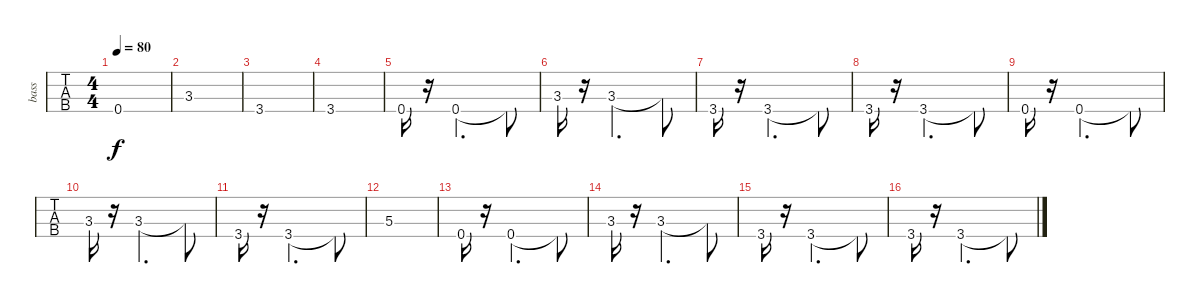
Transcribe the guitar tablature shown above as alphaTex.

\track ("bass" "bass") {instrument acousticguitarnylon}
\staff {tabs}
\tuning (G2 D2 A1 E1) {hide}
\ts (4 4)
\tempo 80
\clef f4
\ks c
0.4.1{dy f} |
3.3.1 |
3.4.1 |
3.4.1 |
0.4.16 r.16 0.4.2{d} 0.4{t}.8 |
3.3.16 r.16 3.3.2{d} 3.3{t}.8 |
3.4.16 r.16 3.4.2{d} 3.4{t}.8 |
3.4.16 r.16 3.4.2{d} 3.4{t}.8 |
0.4.16 r.16 0.4.2{d} 0.4{t}.8 |
3.3.16 r.16 3.3.2{d} 3.3{t}.8 |
3.4.16 r.16 3.4.2{d} 3.4{t}.8 |
5.3.1 |
0.4.16 r.16 0.4.2{d} 0.4{t}.8 |
3.3.16 r.16 3.3.2{d} 3.3{t}.8 |
3.4.16 r.16 3.4.2{d} 3.4{t}.8 |
3.4.16 r.16 3.4.2{d} 3.4{t}.8
